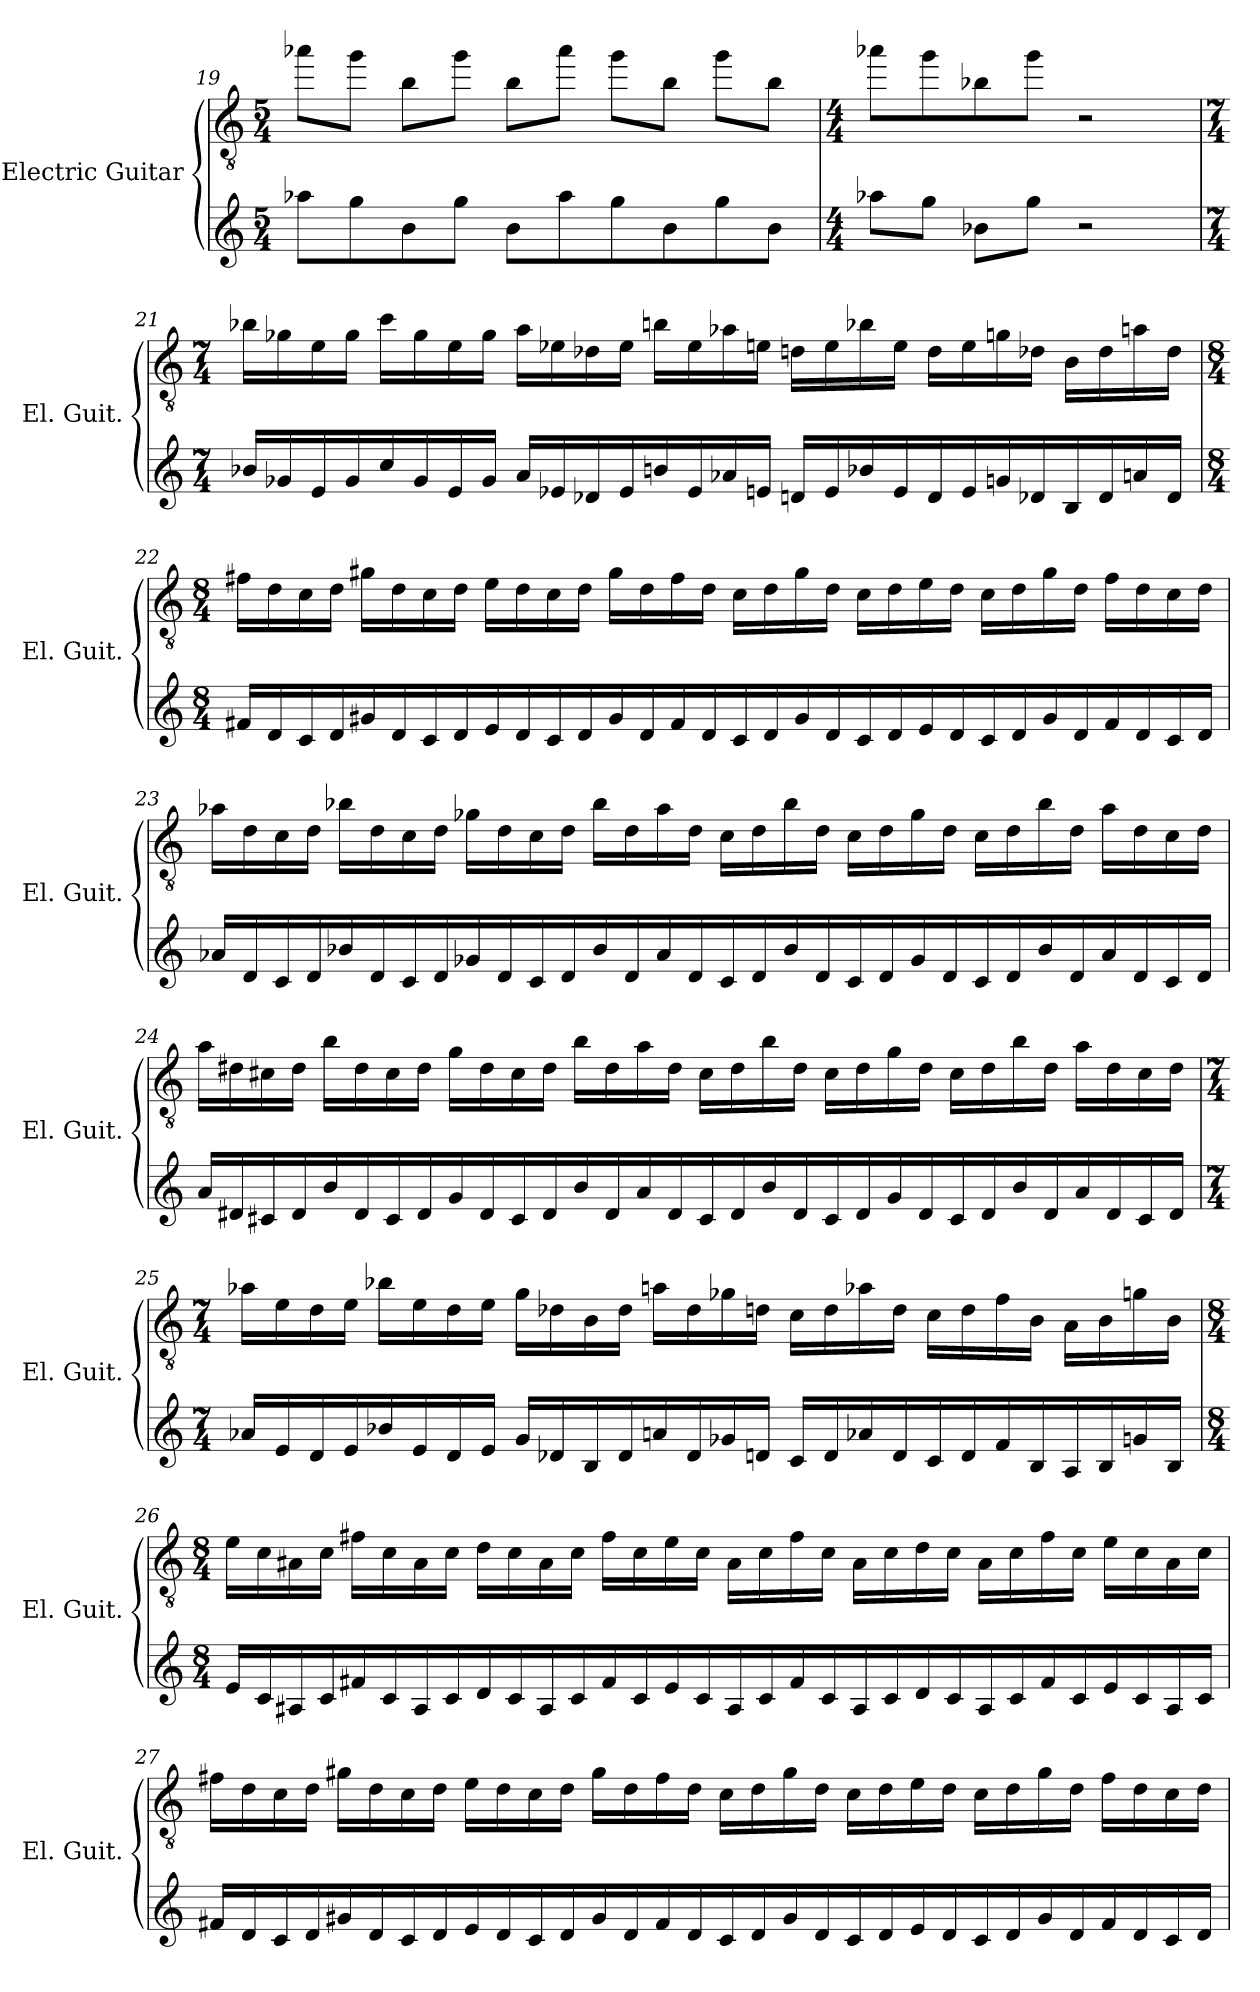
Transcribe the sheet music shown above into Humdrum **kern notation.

**kern	**kern
*part1	*part1
*staff2	*staff1
*I"Electric Guitar	*
*I'El. Guit.	*
*	*clefGv2
*k[]	*k[]
*M5/4	*M5/4
=19	=19
8aa-L	8aa-X\L
8gg	8gg\J
8b	8b\L
8ggJ	8gg\J
8bL	8b\L
8aa-	8aa-\J
8gg	8gg\L
8b	8b\J
8gg	8gg\L
8bJ	8b\J
=20	=20
*M4/4	*M4/4
8aa-XL	8aa-X\L
8ggJ	8gg\
8b-XL	8b-X\
8ggJ	8gg\J
2r	2r
!!LO:LB:g=z
=21	=21
*M7/4	*M7/4
16b-XLL	16b-X\LL
16g-X	16g-X\
16e	16e\
16g-	16g-\JJ
16cc	16cc\LL
16g-	16g-\
16e	16e\
16g-JJ	16g-\JJ
16aLL	16a\LL
16e-X	16e-X\
16d-X	16d-X\
16e-	16e-\JJ
16bn	16bn\LL
16e-	16e-\
16a-X	16a-X\
16enJJ	16en\JJ
16dnLL	16dn\LL
16e	16e\
16b-X	16b-X\
16e	16e\JJ
16d	16d\LL
16e	16e\
16gn	16gn\
16d-X	16d-X\JJ
16B	16B\LL
16d-	16d-\
16an	16an\
16d-JJ	16d-\JJ
!!LO:LB:g=z
=22	=22
*M8/4	*M8/4
16f#LL	16f#X\LL
16d	16d\
16c	16c\
16d	16d\JJ
16g#	16g#X\LL
16d	16d\
16c	16c\
16d	16d\JJ
16e	16e\LL
16d	16d\
16c	16c\
16d	16d\JJ
16g#	16g#\LL
16d	16d\
16f#	16f#\
16d	16d\JJ
16c	16c\LL
16d	16d\
16g#	16g#\
16d	16d\JJ
16c	16c\LL
16d	16d\
16e	16e\
16d	16d\JJ
16c	16c\LL
16d	16d\
16g#	16g#\
16d	16d\JJ
16f#	16f#\LL
16d	16d\
16c	16c\
16dJJ	16d\JJ
!!LO:LB:g=z
=23	=23
16a-LL	16a-X\LL
16d	16d\
16c	16c\
16d	16d\JJ
16b-	16b-X\LL
16d	16d\
16c	16c\
16d	16d\JJ
16g-	16g-X\LL
16d	16d\
16c	16c\
16d	16d\JJ
16b-	16b-\LL
16d	16d\
16a-	16a-\
16d	16d\JJ
16c	16c\LL
16d	16d\
16b-	16b-\
16d	16d\JJ
16c	16c\LL
16d	16d\
16g-	16g-\
16d	16d\JJ
16c	16c\LL
16d	16d\
16b-	16b-\
16d	16d\JJ
16a-	16a-\LL
16d	16d\
16c	16c\
16dJJ	16d\JJ
!!LO:PB:g=z
=24	=24
16aLL	16a\LL
16d#	16d#X\
16c#	16c#X\
16d#	16d#\JJ
16b	16b\LL
16d#	16d#\
16c#	16c#\
16d#	16d#\JJ
16g	16g\LL
16d#	16d#\
16c#	16c#\
16d#	16d#\JJ
16b	16b\LL
16d#	16d#\
16a	16a\
16d#	16d#\JJ
16c#	16c#\LL
16d#	16d#\
16b	16b\
16d#	16d#\JJ
16c#	16c#\LL
16d#	16d#\
16g	16g\
16d#	16d#\JJ
16c#	16c#\LL
16d#	16d#\
16b	16b\
16d#	16d#\JJ
16a	16a\LL
16d#	16d#\
16c#	16c#\
16d#JJ	16d#\JJ
!!LO:LB:g=z
=25	=25
*M7/4	*M7/4
16a-XLL	16a-X\LL
16e	16e\
16d	16d\
16e	16e\JJ
16b-X	16b-X\LL
16e	16e\
16d	16d\
16eJJ	16e\JJ
16gLL	16g\LL
16d-X	16d-X\
16B	16B\
16d-	16d-\JJ
16an	16an\LL
16d-	16d-\
16g-X	16g-X\
16dnJJ	16dn\JJ
16cLL	16c\LL
16d	16d\
16a-X	16a-X\
16d	16d\JJ
16c	16c\LL
16d	16d\
16f	16f\
16B	16B\JJ
16A	16A\LL
16B	16B\
16gn	16gn\
16BJJ	16B\JJ
!!LO:LB:g=z
=26	=26
*M8/4	*M8/4
16eLL	16e\LL
16c	16c\
16A#	16A#X\
16c	16c\JJ
16f#	16f#X\LL
16c	16c\
16A#	16A#\
16c	16c\JJ
16d	16d\LL
16c	16c\
16A#	16A#\
16c	16c\JJ
16f#	16f#\LL
16c	16c\
16e	16e\
16c	16c\JJ
16A#	16A#\LL
16c	16c\
16f#	16f#\
16c	16c\JJ
16A#	16A#\LL
16c	16c\
16d	16d\
16c	16c\JJ
16A#	16A#\LL
16c	16c\
16f#	16f#\
16c	16c\JJ
16e	16e\LL
16c	16c\
16A#	16A#\
16cJJ	16c\JJ
!!LO:LB:g=z
=27	=27
16f#LL	16f#X\LL
16d	16d\
16c	16c\
16d	16d\JJ
16g#	16g#X\LL
16d	16d\
16c	16c\
16d	16d\JJ
16e	16e\LL
16d	16d\
16c	16c\
16d	16d\JJ
16g#	16g#\LL
16d	16d\
16f#	16f#\
16d	16d\JJ
16c	16c\LL
16d	16d\
16g#	16g#\
16d	16d\JJ
16c	16c\LL
16d	16d\
16e	16e\
16d	16d\JJ
16c	16c\LL
16d	16d\
16g#	16g#\
16d	16d\JJ
16f#	16f#\LL
16d	16d\
16c	16c\
16dJJ	16d\JJ
=	=
*-	*-
